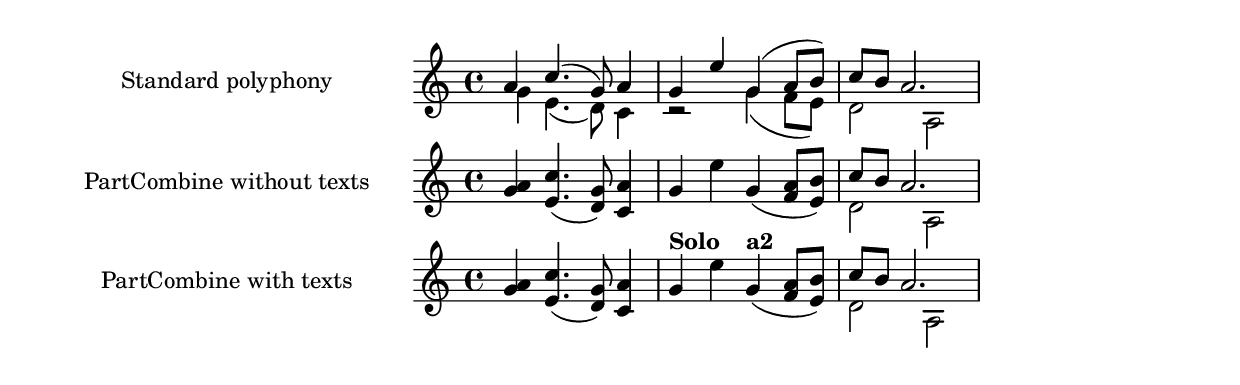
%% Do not edit this file; it is auto-generated from LSR http://lsr.dsi.unimi.it
%% This file is in the public domain.
\version "2.11.57"

\header {
  lsrtags = "simultaneous-notes, text"

  texidoces = "
La herramienta de combinación de partes ( instrucción
@code{\partcombine}) permite la combinación de varias partes
diferentes sobre el mismo pentagrama.  Las indicaciones textuales
tales como \"solo\" o \"a2\" se añaden de forma predeterminada;
para quitarlas, sencillamente establezca la proopiedad
@code{printPartCombineTexts} al valor \"falso\".  Para partituras
vocales (como himnos), no hay necesidad de añadir los textos
\"solo\" o \"a2\", por lo que se deben desactivar.  Sin embargo,
podría ser mejor no usarlo si hay solos, porque éstos no se
indicarán.  En tales casos podría ser preferible la notación
polifónica estándar.

Este fragmento de código presenta las tres formas en que se pueden
imprimir dos partes sobre un solo pentagrama: polifonía estándar,
@code{\partcombine} sin textos, y @code{\partcombine} con
textos.

"
  doctitlees = "Combinar dos partes sobre el mismo pentagrama"

  texidoc = "
The part combiner tool ( @code{\\partcombine} command ) allows the
combination of several different parts on the same staff.  Text
directions such as \"solo\" or \"a2\" are added by default; to remove
them, simply set the property @code{printPartCombineTexts} to
\"false\". For vocal scores (hymns), there is no need to add
\"solo\"/\"a2\" texts, so they should be switched off.  However, it
might be better not to use it if there are any solos, as they won't be
indicated.  In such cases, standard polyphonic notation may be
preferable.

This snippet presents the three ways two parts can be printed on a same
staff: standard polyphony, @code{\\partcombine} without texts, and
@code{\\partcombine} with texts.




"
  doctitle = "Combining two parts on the same staff"
} % begin verbatim
musicUp = \relative c'' {
  \time 4/4
  a4 c4.( g8) a4 |
  g4 e' g,( a8 b) |
  c b a2.
}

musicDown = \relative c'' {
  g4 e4.( d8) c4 |
  r2 g'4( f8 e) |
  d2 \stemDown a
}

\score {
  <<
    <<
    \new Staff {
      \set Staff.instrumentName = "Standard polyphony  "
      << \musicUp \\ \musicDown >>
    }
    \new Staff \with { printPartCombineTexts = ##f } {
      \set Staff.instrumentName = "PartCombine without texts  "
      \partcombine \musicUp \musicDown
    }
    \new Staff {
      \set Staff.instrumentName = "PartCombine with texts  "
      \partcombine \musicUp \musicDown
    }
    >>
  >>
  \layout {
    indent = 6.0\cm
    \context {
      \Score
      \override SystemStartBar #'collapse-height = #30
    }
  }
}
